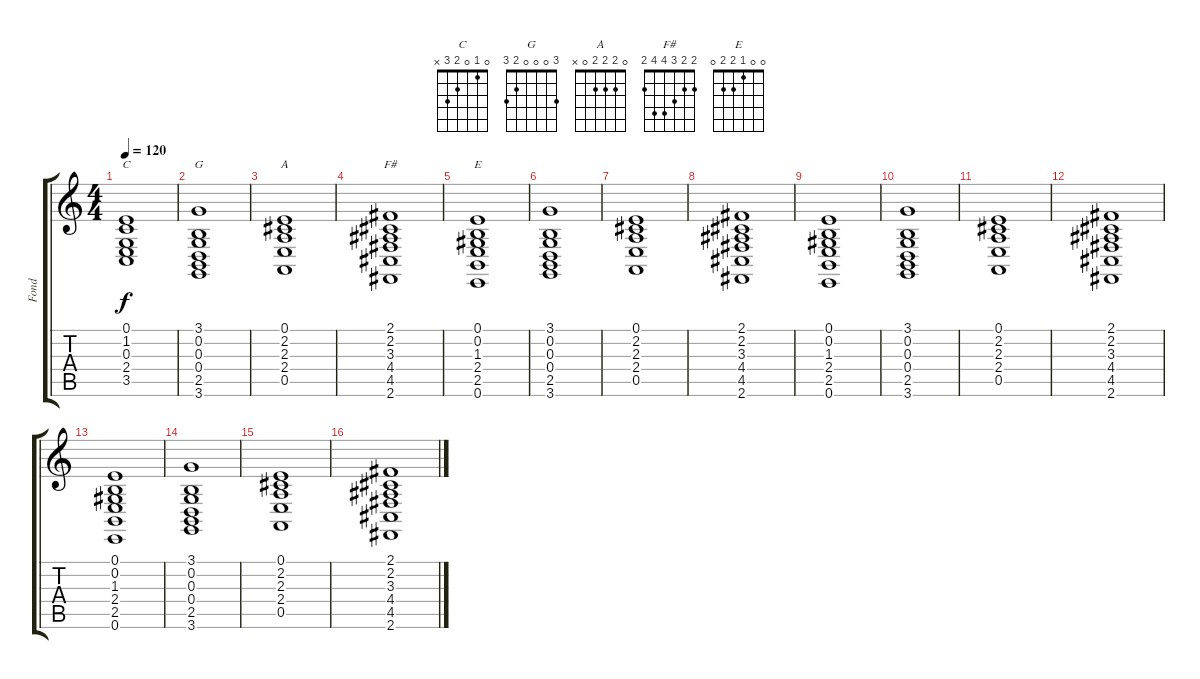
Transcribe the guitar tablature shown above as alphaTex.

\track ("Fond" "Fond") {instrument stringensemble1}
\staff {score tabs}
\tuning (E4 B3 G3 D3 A2 E2) {hide}
\chord ("C" 0 1 0 2 3 x)
\chord ("G" 3 0 0 0 2 3)
\chord ("A" 0 2 2 2 0 x)
\chord ("F#" 2 2 3 4 4 2)
\chord ("E" 0 0 1 2 2 0)
\ts (4 4)
\tempo 120
\clef g2
\ks c
(0.1 1.2 0.3 2.4 3.5).1{ch "C" dy f} |
(3.1 0.2 0.3 0.4 2.5 3.6).1{ch "G"} |
(0.1 2.2 2.3 2.4 0.5).1{ch "A"} |
(2.1 2.2 3.3 4.4 4.5 2.6).1{ch "F#"} |
(0.1 0.2 1.3 2.4 2.5 0.6).1{ch "E"} |
(3.1 0.2 0.3 0.4 2.5 3.6).1 |
(0.1 2.2 2.3 2.4 0.5).1 |
(2.1 2.2 3.3 4.4 4.5 2.6).1 |
(0.1 0.2 1.3 2.4 2.5 0.6).1 |
(3.1 0.2 0.3 0.4 2.5 3.6).1 |
(0.1 2.2 2.3 2.4 0.5).1 |
(2.1 2.2 3.3 4.4 4.5 2.6).1 |
(0.1 0.2 1.3 2.4 2.5 0.6).1 |
(3.1 0.2 0.3 0.4 2.5 3.6).1 |
(0.1 2.2 2.3 2.4 0.5).1 |
(2.1 2.2 3.3 4.4 4.5 2.6).1
